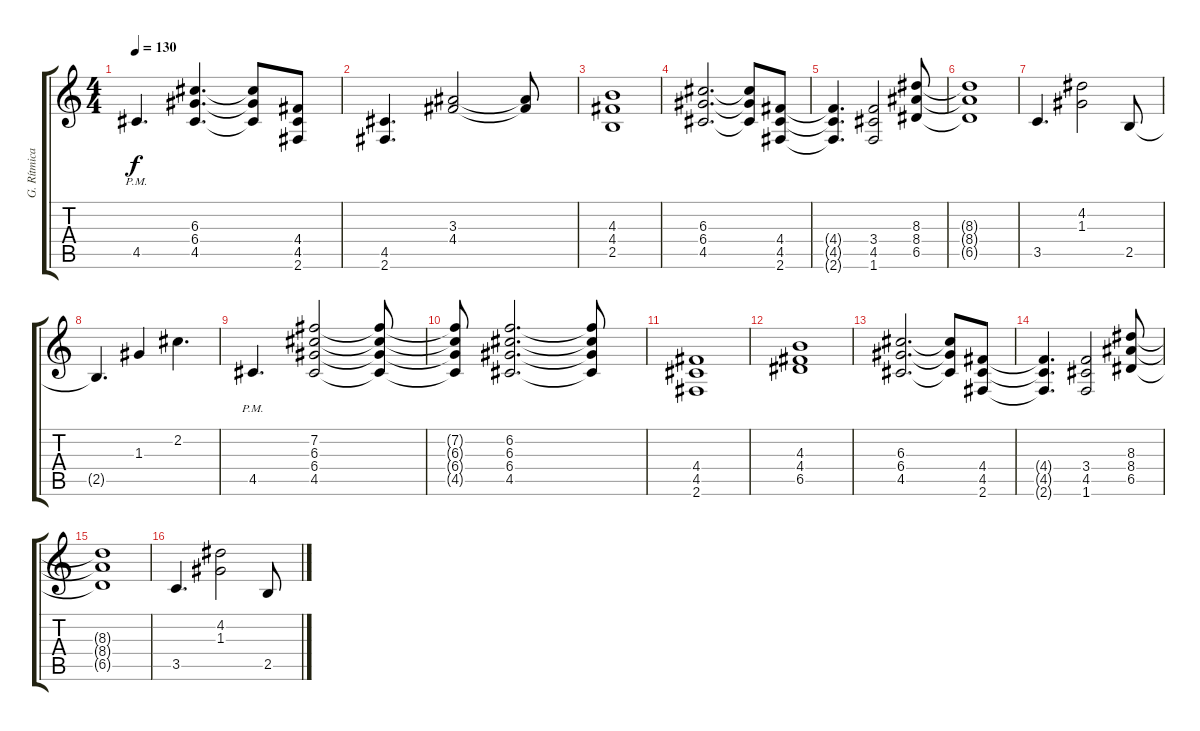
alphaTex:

\track ("G. Rítmica" "G. Rítmica") {instrument distortionguitar}
\staff {score tabs}
\tuning (E4 B3 G3 D3 A2 E2) {hide}
\ts (4 4)
\tempo 130
\clef g2
\ks c
4.5{pm}.4{d dy f} (6.3 6.4 4.5).4{d} (6.3{t} 6.4{t} 4.5{t}).8 (4.4 4.5 2.6).8 |
(4.5 2.6).4{d} (3.3 4.4).2 (3.3{t} 4.4{t}).8 |
(4.3 4.4 2.5).1 |
(6.3 6.4 4.5).2{d} (6.3{t} 6.4{t} 4.5{t}).8 (4.4 4.5 2.6).8 |
(4.4{t} 4.5{t} 2.6{t}).4{d} (3.4 4.5 1.6).2 (8.3 8.4 6.5).8 |
(8.3{t} 8.4{t} 6.5{t}).1 |
3.5.4{d} (4.2 1.3).2 2.5.8 |
2.5{t}.4{d} 1.3.4 2.2.4{d} |
4.5{pm}.4{d} (7.2 6.3 6.4 4.5).2 (7.2{t} 6.3{t} 6.4{t} 4.5{t}).8 |
(7.2{t} 6.3{t} 6.4{t} 4.5{t}).8 (6.2 6.3 6.4 4.5).2{d} (6.2{t} 6.3{t} 6.4{t} 4.5{t}).8 |
(4.4 4.5 2.6).1 |
(4.3 4.4 6.5).1 |
(6.3 6.4 4.5).2{d} (6.3{t} 6.4{t} 4.5{t}).8 (4.4 4.5 2.6).8 |
(4.4{t} 4.5{t} 2.6{t}).4{d} (3.4 4.5 1.6).2 (8.3 8.4 6.5).8 |
(8.3{t} 8.4{t} 6.5{t}).1 |
3.5.4{d} (4.2 1.3).2 2.5.8
